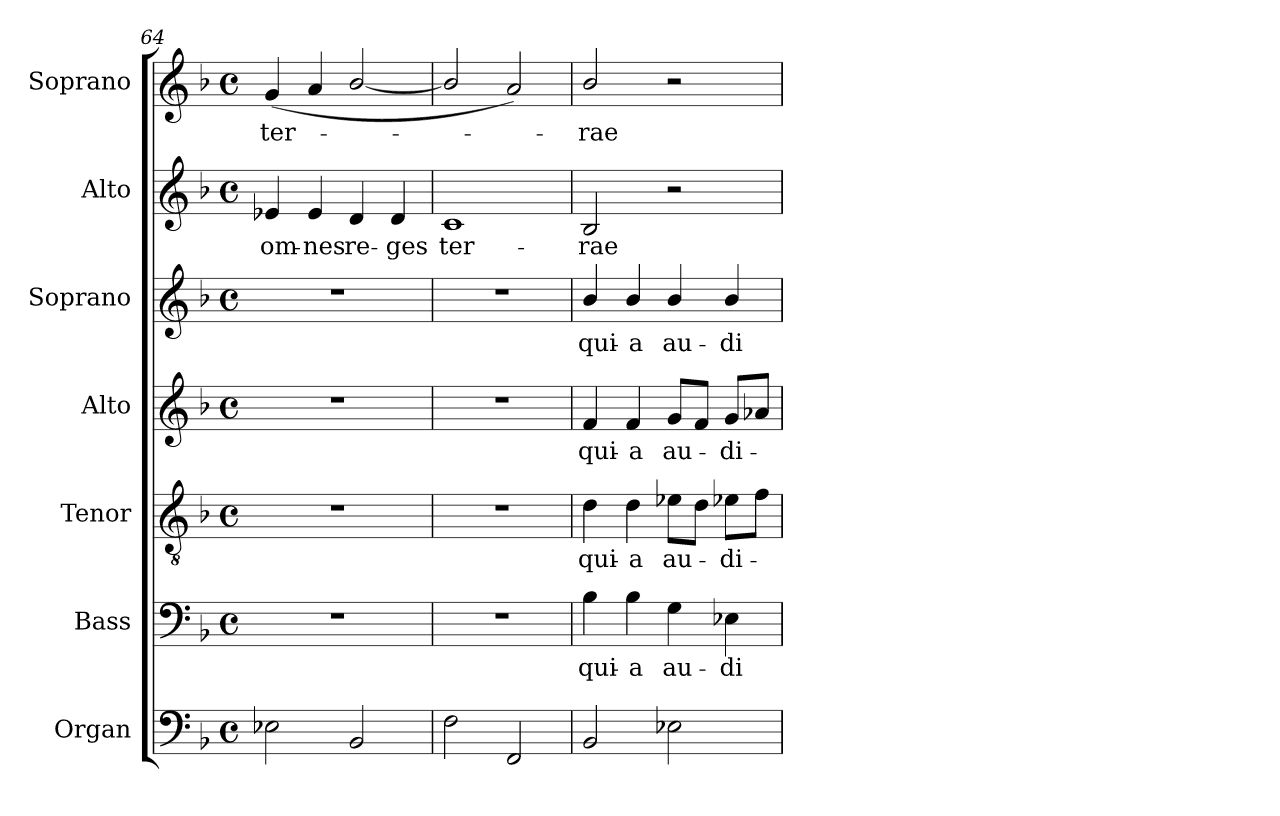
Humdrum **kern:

**kern	**kern	**text	**kern	**text	**kern	**text	**kern	**text	**kern	**text	**kern	**text
*part7	*part6	*part6	*part5	*part5	*part4	*part4	*part3	*part3	*part2	*part2	*part1	*part1
*staff7	*staff6	*staff6	*staff5	*staff5	*staff4	*staff4	*staff3	*staff3	*staff2	*staff2	*staff1	*staff1
*I"Organ	*I"Bass	*	*I"Tenor	*	*I"Alto	*	*I"Soprano	*	*I"Alto	*	*I"Soprano	*
*I'Org.	*I'B.	*	*I'T.	*	*I'A.	*	*I'S.	*	*I'A.	*	*I'S.	*
*clefF4	*clefF4	*	*clefGv2	*	*clefG2	*	*clefG2	*	*clefG2	*	*clefG2	*
*	*	*	*ITrd7c12	*	*	*	*	*	*	*	*	*
*k[b-]	*k[b-]	*	*k[b-]	*	*k[b-]	*	*k[b-]	*	*k[b-]	*	*k[b-]	*
*F:	*F:	*	*F:	*	*F:	*	*F:	*	*F:	*	*F:	*
*M4/4	*M4/4	*	*M4/4	*	*M4/4	*	*M4/4	*	*M4/4	*	*M4/4	*
*met(c)	*met(c)	*	*met(c)	*	*met(c)	*	*met(c)	*	*met(c)	*	*met(c)	*
=64	=64	=64	=64	=64	=64	=64	=64	=64	=64	=64	=64	=64
!	!	!	!	!	!	!	!	!	!	!LO:LY:b:color=#000000	!	!
!	!	!	!	!	!	!	!	!	!	!	!	!LO:LY:b:color=#000000
2E-Xi\	1r	.	1r	.	1r	.	1r	.	4e-Xi/	om-	(4gi/	ter-
!	!	!	!	!	!	!	!	!	!	!LO:LY:b:color=#000000	!	!
.	.	.	.	.	.	.	.	.	4e-i/	-nes	4ai/	.
!	!	!	!	!	!	!	!	!	!	!LO:LY:b:color=#000000	!	!
2BB-i/	.	.	.	.	.	.	.	.	4di/	re-	[2b-i/	.
!	!	!	!	!	!	!	!	!	!	!LO:LY:b:color=#000000	!	!
.	.	.	.	.	.	.	.	.	4di/	-ges	.	.
=65	=65	=65	=65	=65	=65	=65	=65	=65	=65	=65	=65	=65
!	!	!	!	!	!	!	!	!	!	!LO:LY:b:color=#000000	!	!
2Fi\	1r	.	1r	.	1r	.	1r	.	1ci	ter-	2b-i/]	.
2FFi/	.	.	.	.	.	.	.	.	.	.	2ai/)	.
!!LO:PB:g=z
=66	=66	=66	=66	=66	=66	=66	=66	=66	=66	=66	=66	=66
!	!	!LO:LY:b:color=#000000	!	!	!	!	!	!	!	!	!	!
!	!	!	!	!LO:LY:b:color=#000000	!	!	!	!	!	!	!	!
!	!	!	!	!	!	!LO:LY:b:color=#000000	!	!	!	!	!	!
!	!	!	!	!	!	!	!	!LO:LY:b:color=#000000	!	!	!	!
!	!	!	!	!	!	!	!	!	!	!LO:LY:b:color=#000000	!	!
!	!	!	!	!	!	!	!	!	!	!	!	!LO:LY:b:color=#000000
2BB-i/	4B-i\	qui-	4Di\	qui-	4fi/	qui-	4b-i/	qui-	2B-i/	-rae	2b-i/	-rae
!	!	!LO:LY:b:color=#000000	!	!	!	!	!	!	!	!	!	!
!	!	!	!	!LO:LY:b:color=#000000	!	!	!	!	!	!	!	!
!	!	!	!	!	!	!LO:LY:b:color=#000000	!	!	!	!	!	!
!	!	!	!	!	!	!	!	!LO:LY:b:color=#000000	!	!	!	!
.	4B-i\	-a	4Di\	-a	4fi/	-a	4b-i/	-a	.	.	.	.
!	!	!LO:LY:b:color=#000000	!	!	!	!	!	!	!	!	!	!
!	!	!	!	!LO:LY:b:color=#000000	!	!	!	!	!	!	!	!
!	!	!	!	!	!	!LO:LY:b:color=#000000	!	!	!	!	!	!
!	!	!	!	!	!	!	!	!LO:LY:b:color=#000000	!	!	!	!
2E-Xi\	4Gi\	au-	8E-Xi\L	au-	8gi/L	au-	4b-i/	au-	2r	.	2r	.
.	.	.	8Di\J	.	8fi/J	.	.	.	.	.	.	.
!	!	!LO:LY:b:color=#000000	!	!	!	!	!	!	!	!	!	!
!	!	!	!	!LO:LY:b:color=#000000	!	!	!	!	!	!	!	!
!	!	!	!	!	!	!LO:LY:b:color=#000000	!	!	!	!	!	!
!	!	!	!	!	!	!	!	!LO:LY:b:color=#000000	!	!	!	!
.	4E-Xi\	-di-	8E-Xi\L	-di-	8gi/L	-di-	4b-i/	-di-	.	.	.	.
.	.	.	8Fi\J	.	8a-i/J	.	.	.	.	.	.	.
=	=	=	=	=	=	=	=	=	=	=	=	=
*-	*-	*-	*-	*-	*-	*-	*-	*-	*-	*-	*-	*-
